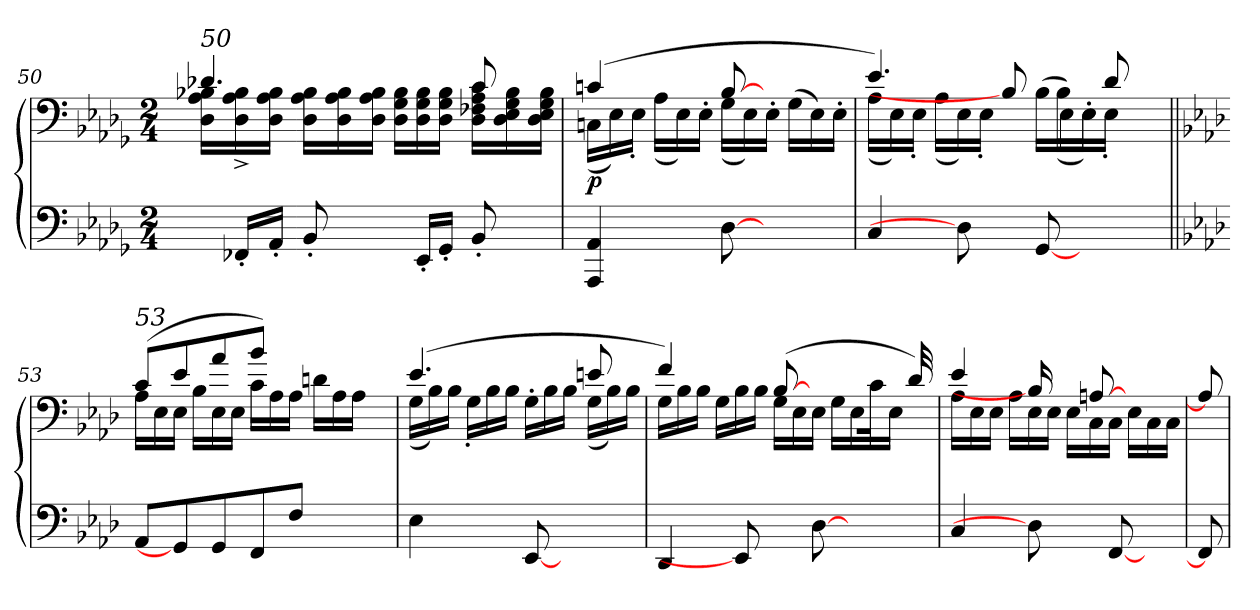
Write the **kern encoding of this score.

**kern	**kern	**dynam
*part1	*part1	*part1
*staff2	*staff1	*staff1/2
!!LO:LB:g=z
*clefF4	*clefF4	*
*k[b-e-a-d-g-]	*k[b-e-a-d-g-]	*
*M2/4	*M2/4	*
=50	=50	=50
*	*^	*
!	!LO:TX:a:i:t=50	!	!
16ryy	4.d-X/	16D-\ 16A-\ 16B-X\LL	.
16FF-X'/LL	.	16D-\^ 16A-\^ 16B-\^	.
16AA-'/JJ	.	16D-\ 16A-\ 16B-\JJ	.
8BB-'/	.	16D-\ 16A-\ 16B-\LL	.
.	.	16D-\ 16A-\ 16B-\	.
8ryy	.	16D-\ 16A-\ 16B-\JJ	.
.	16D-\ 16G-\ 16B-\LL	8.ryy	.
16EE-'/LL	16D-\ 16G-\ 16B-\	.	.
16GG-'/JJ	16D-\ 16G-\ 16B-\JJ	.	.
8BB-'/	16D-\ 16F-X\ 16A-\ 16c\LL	8c/	.
.	16D-\ 16E-\ 16G-\ 16B-\	.	.
16ryy	16D-\ 16E-\ 16G-\ 16B-\JJ	16ryy	.
=51	=51	=51	=51
!	!	!	!LO:DY:b
4AAA-/ 4AA-/	(>4cn/	(<16Cn\LL	p
.	.	16E-\)	.
.	.	16E-'\JJ	.
.	.	(<16A-\LL	.
8ryy	8ryy	16E-\)	.
.	.	16E-'\JJ	.
[8D-\	[8B-/	(<16G-\LL	.
.	.	16E-\)	.
8ryy	8ryy	16E-'\JJ	.
.	.	(<16G-\LL	.
8ryy	8ryy	16E-\)	.
.	.	16E-'\JJ	.
=52	=52	=52	=52
4C/	4.e-/)	(<16A-\LL	.
.	.	16E-\)	.
.	.	16E-'\JJ	.
.	.	(<16A-\LL	.
8D-\]	.	16E-\)	.
.	.	16E-'\JJ	.
8ryy	8B-/]	8.ryy	.
[8GG-/	(>16B-\LL	.	.
.	16E-\)	(<16B-\LL	.
8ryy	16E-'\JJ	16E-\)	.
.	8d-/	16E-'\JJ	.
8ryy	.	8ryy	.
.	16ryy	.	.
!!LO:LB:g=z	!!
=53||	=53||	=53||	=53||
*k[b-e-a-d-]	*k[b-e-a-d-]	*	*
!	!LO:TX:a:i:t=53	!	!
8AA-/L	(>8c/L	16A-\LL	.
.	.	16E-\	.
8GG-/]	8e-/	16E-\JJ	.
.	.	16B-\LL	.
8GG/	8a-/	16E-\	.
.	.	16E-\JJ	.
8FF/	8b-/J)	16c\LL	.
.	.	16A-\	.
8F/J	4ryy	16A-\JJ	.
.	.	16dn\LL	.
4ryy	.	16A-\	.
.	.	16A-\JJ	.
.	8ryy	8ryy	.
=54	=54	=54	=54
4E-\	(>4.e-/	(<16G\LL	.
.	.	16B-\)	.
.	.	16B-\JJ	.
.	.	16G'\LL	.
8ryy	.	16B-\	.
.	.	16B-\JJ	.
[8EE-/	16G'\LL	8.ryy	.
.	16B-\	.	.
8ryy	16B-\JJ	.	.
.	8en/	(<16G\LL	.
8ryy	.	16B-\)	.
.	16ryy	16B-\JJ	.
=55	=55	=55	=55
4DD-/	4f/)	16G\LL	.
.	.	16B-\	.
.	.	16B-\JJ	.
.	.	16G\LL	.
8EE-/]	8ryy	16B-\	.
.	.	16B-\JJ	.
8ryy	(>[8B-/	16G\LL	.
.	.	16E-\	.
[8D-\	16ryy	16E-\JJ	.
.	16G\LL	4ryy	.
8.ryy	16E-\	.	.
.	32c\K	.	.
.	16E-\JJ	.	.
.	32d-/)	.	.
=56	=56	=56	=56
4C/	4e-/	16A-\LL	.
.	.	16E-\	.
.	.	16E-\JJ	.
.	.	16A-\LL	.
8D-\]	16B-/]	16E-\	.
.	8ryy	16E-\JJ	.
8ryy	.	16E-\LL	.
.	[8An/	16C\	.
[8FF/	.	16C\JJ	.
.	16ryy	16E-\LL	.
8ryy	8ryy	16C\	.
.	.	16C\JJ	.
*	*v	*v	*
=57	=57	=57
8FF/]	8A/]	.
=	=	=
*-	*-	*-
